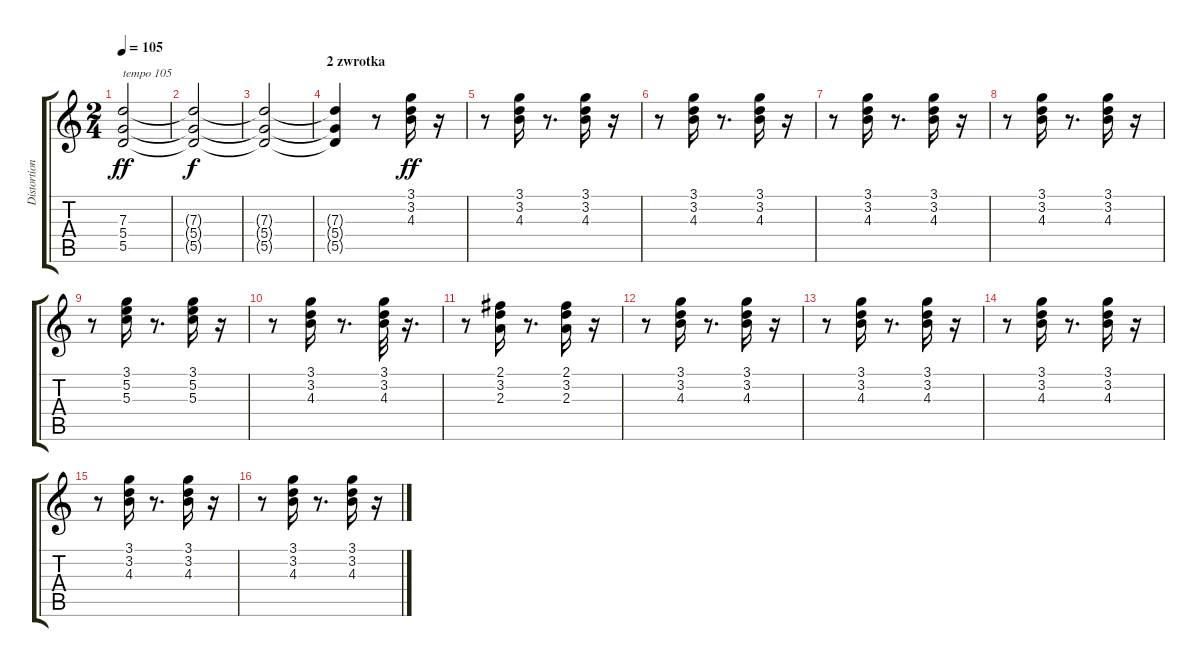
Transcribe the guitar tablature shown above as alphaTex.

\track ("Distortion" "Distortion") {instrument distortionguitar}
\staff {score tabs}
\tuning (E4 B3 G3 D3 A2 E2) {hide}
\ts (2 4)
\tempo 105
\clef g2
\ks c
(7.3 5.4 5.5).2{txt "tempo 105" dy ff} |
(7.3{t} 5.4{t} 5.5{t}).2{dy f} |
(7.3{t} 5.4{t} 5.5{t}).2 |
\section ("" "2 zwrotka")
(7.3{t} 5.4{t} 5.5{t}).4 r.8 (3.1 3.2 4.3).16{dy ff} r.16 |
r.8 (3.1 3.2 4.3).16 r.8{d} (3.1 3.2 4.3).16 r.16 |
r.8 (3.1 3.2 4.3).16 r.8{d} (3.1 3.2 4.3).16 r.16 |
r.8 (3.1 3.2 4.3).16 r.8{d} (3.1 3.2 4.3).16 r.16 |
r.8 (3.1 3.2 4.3).16 r.8{d} (3.1 3.2 4.3).16 r.16 |
r.8 (3.1 5.2 5.3).16 r.8{d} (3.1 5.2 5.3).16 r.16 |
r.8 (3.1 3.2 4.3).16 r.8{d} (3.1 3.2 4.3).32 r.16{d} |
r.8 (2.1 3.2 2.3).16 r.8{d} (2.1 3.2 2.3).16 r.16 |
r.8 (3.1 3.2 4.3).16 r.8{d} (3.1 3.2 4.3).16 r.16 |
r.8 (3.1 3.2 4.3).16 r.8{d} (3.1 3.2 4.3).16 r.16 |
r.8 (3.1 3.2 4.3).16 r.8{d} (3.1 3.2 4.3).16 r.16 |
r.8 (3.1 3.2 4.3).16 r.8{d} (3.1 3.2 4.3).16 r.16 |
r.8 (3.1 3.2 4.3).16 r.8{d} (3.1 3.2 4.3).16 r.16
